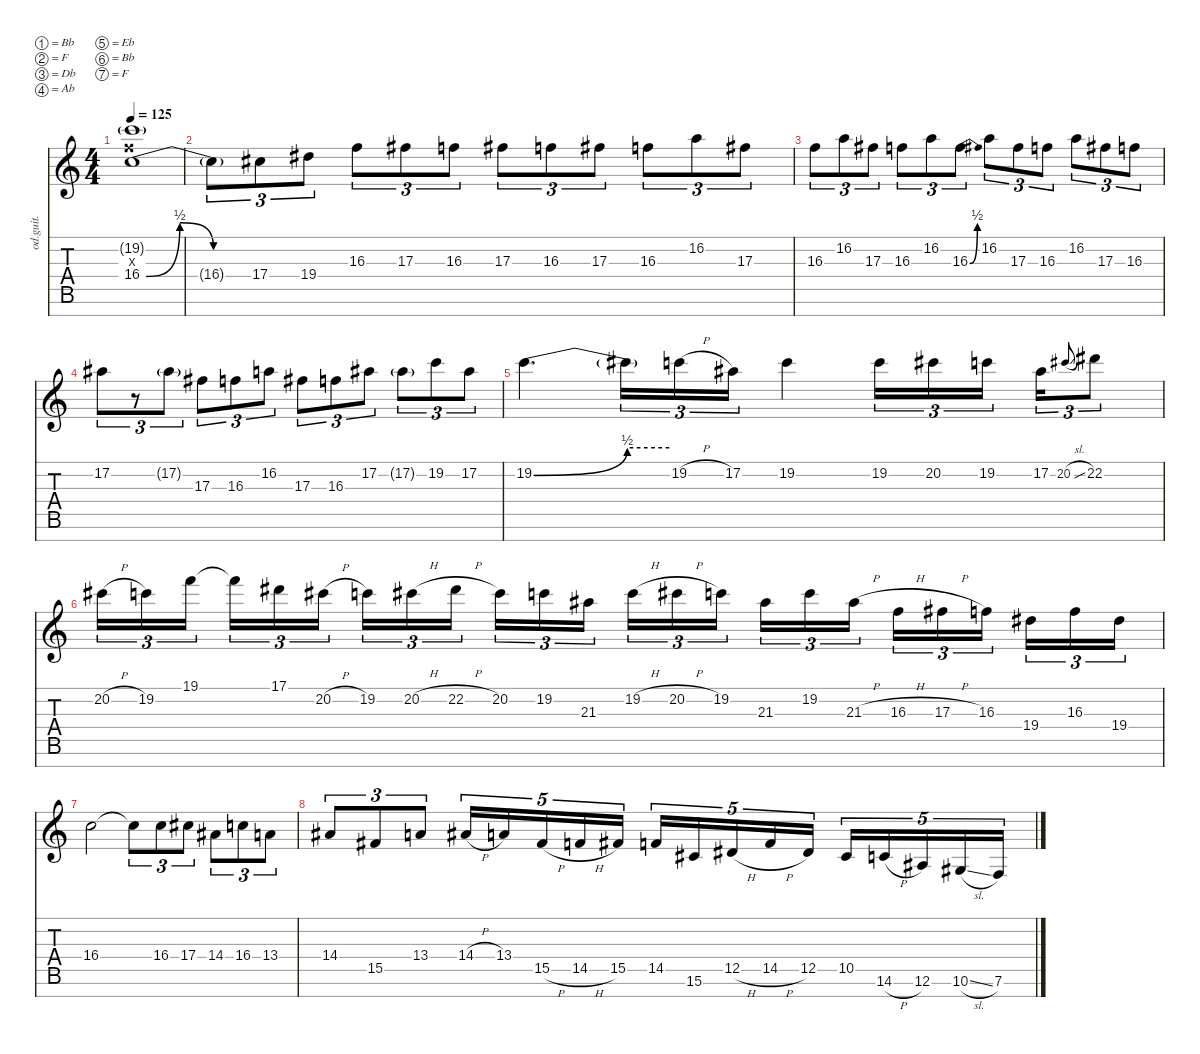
\defaultSystemsLayout 4
\hideDynamics
\bracketExtendMode nobrackets
\track ("8 string Guitar SOLO (Fredrik Thordendal)" "od.guit.") {instrument overdrivenguitar}
\staff {score tabs}
\tuning (Bb3 F3 Db3 Ab2 Eb2 Bb1 F1)
\ts (4 4)
\tempo 125
\clef g2
\ks c
(19.2{g} 16.3{x} 16.4{be (bendrelease 0 0 30 2 30 2 60 0)}).1{dy mf beam Down} |
16.4{be (hold 0 0 60 0) t}.8{tu (3 2) dy f beam Down} 17.4{acc #}.8{tu (3 2) beam Down} 19.4{acc #}.8{tu (3 2) beam Down} 16.3.8{tu (3 2) beam Down} 17.3{acc #}.8{tu (3 2) beam Down} 16.3.8{tu (3 2) beam Down} 17.3{acc #}.8{tu (3 2) beam Down} 16.3.8{tu (3 2) beam Down} 17.3{acc #}.8{tu (3 2) beam Down} 16.3.8{tu (3 2) beam Down} 16.2.8{tu (3 2) beam Down} 17.3{acc #}.8{tu (3 2) beam Down} |
16.3.8{tu (3 2) beam Down} 16.2.8{tu (3 2) beam Down} 17.3{acc #}.8{tu (3 2) beam Down} 16.3.8{tu (3 2) beam Down} 16.2.8{tu (3 2) beam Down} 16.3{be (bend 0 0 31.0000008 2)}.8{tu (3 2) beam Down} 16.2.8{tu (3 2) beam Down} 17.3{acc #}.8{tu (3 2) beam Down} 16.3.8{tu (3 2) beam Down} 16.2.8{tu (3 2) beam Down} 17.3{acc #}.8{tu (3 2) beam Down} 16.3.8{tu (3 2) beam Down} |
17.2{acc #}.8{tu (3 2) beam Down} r.8{tu (3 2) beam Down} 17.2{g acc #}.8{tu (3 2) dy mf beam Down} 17.3{acc #}.8{tu (3 2) dy f beam Down} 16.3.8{tu (3 2) beam Down} 16.2.8{tu (3 2) beam Down} 17.3{acc #}.8{tu (3 2) beam Down} 16.3.8{tu (3 2) beam Down} 17.2{acc #}.8{tu (3 2) beam Down} 17.2{g acc #}.8{tu (3 2) dy mf beam Down} 19.2.8{tu (3 2) dy f beam Down} 17.2{acc #}.8{tu (3 2) beam Down} |
19.2{be (bend 0 0 60 2)}.4{d beam Down} 19.2{be (hold 0 2 60 2) t}.16{tu (3 2) beam Down} 19.2{h}.16{tu (3 2) beam Down} 17.2{acc #}.16{tu (3 2) beam Down} 19.2.4{beam Down} 19.2.16{tu (3 2) beam Down} 20.2{acc #}.16{tu (3 2) beam Down} 19.2.16{tu (3 2) beam Down} 17.2{acc #}.16{tu (3 2) beam Down} 20.2{sl acc #}.8{gr onbeat dy mf beam Up} 22.2{acc #}.8{tu (3 2) dy f beam Down} |
20.2{h acc #}.16{tu (3 2) beam Down} 19.2.16{tu (3 2) beam Down} 19.1.16{tu (3 2) beam Down} 19.1{t}.16{tu (3 2) beam Down} 17.1{acc #}.16{tu (3 2) beam Down} 20.2{h acc #}.16{tu (3 2) beam Down} 19.2.16{tu (3 2) beam Down} 20.2{h acc #}.16{tu (3 2) beam Down} 22.2{h acc #}.16{tu (3 2) beam Down} 20.2{acc #}.16{tu (3 2) beam Down} 19.2.16{tu (3 2) beam Down} 21.3{acc #}.16{tu (3 2) beam Down} 19.2{h}.16{tu (3 2) beam Down} 20.2{h acc #}.16{tu (3 2) beam Down} 19.2.16{tu (3 2) beam Down} 21.3{acc #}.16{tu (3 2) beam Down} 19.2.16{tu (3 2) beam Down} 21.3{h acc #}.16{tu (3 2) beam Down} 16.3{h}.16{tu (3 2) beam Down} 17.3{h acc #}.16{tu (3 2) beam Down} 16.3.16{tu (3 2) beam Down} 19.4{acc #}.16{tu (3 2) beam Down} 16.3.16{tu (3 2) beam Down} 19.4{acc #}.16{tu (3 2) beam Down} |
16.4.2{beam Down} 16.4{t}.8{tu (3 2) beam Down} 16.4.8{tu (3 2) beam Down} 17.4{acc #}.8{tu (3 2) beam Down} 14.4{acc #}.8{tu (3 2) beam Down} 16.4.8{tu (3 2) beam Down} 13.4.8{tu (3 2) beam Down} |
14.4{acc #}.8{tu (3 2) beam Up} 15.5{acc #}.8{tu (3 2) beam Up} 13.4.8{tu (3 2) beam Up} 14.4{h acc #}.16{tu (5 4) beam Up} 13.4.16{tu (5 4) beam Up} 15.5{h acc #}.16{tu (5 4) beam Up} 14.5{h}.16{tu (5 4) beam Up} 15.5{acc #}.16{tu (5 4) beam Up} 14.5.16{tu (5 4) beam Up} 15.6{acc #}.16{tu (5 4) beam Up} 12.5{h acc #}.16{tu (5 4) beam Up} 14.5{h}.16{tu (5 4) beam Up} 12.5{acc #}.16{tu (5 4) beam Up} 10.5{acc #}.16{tu (5 4) beam Up} 14.6{h}.16{tu (5 4) beam Up} 12.6{acc #}.16{tu (5 4) beam Up} 10.6{sl acc #}.16{tu (5 4) beam Up} 7.6.16{tu (5 4) dy ff beam Up}
